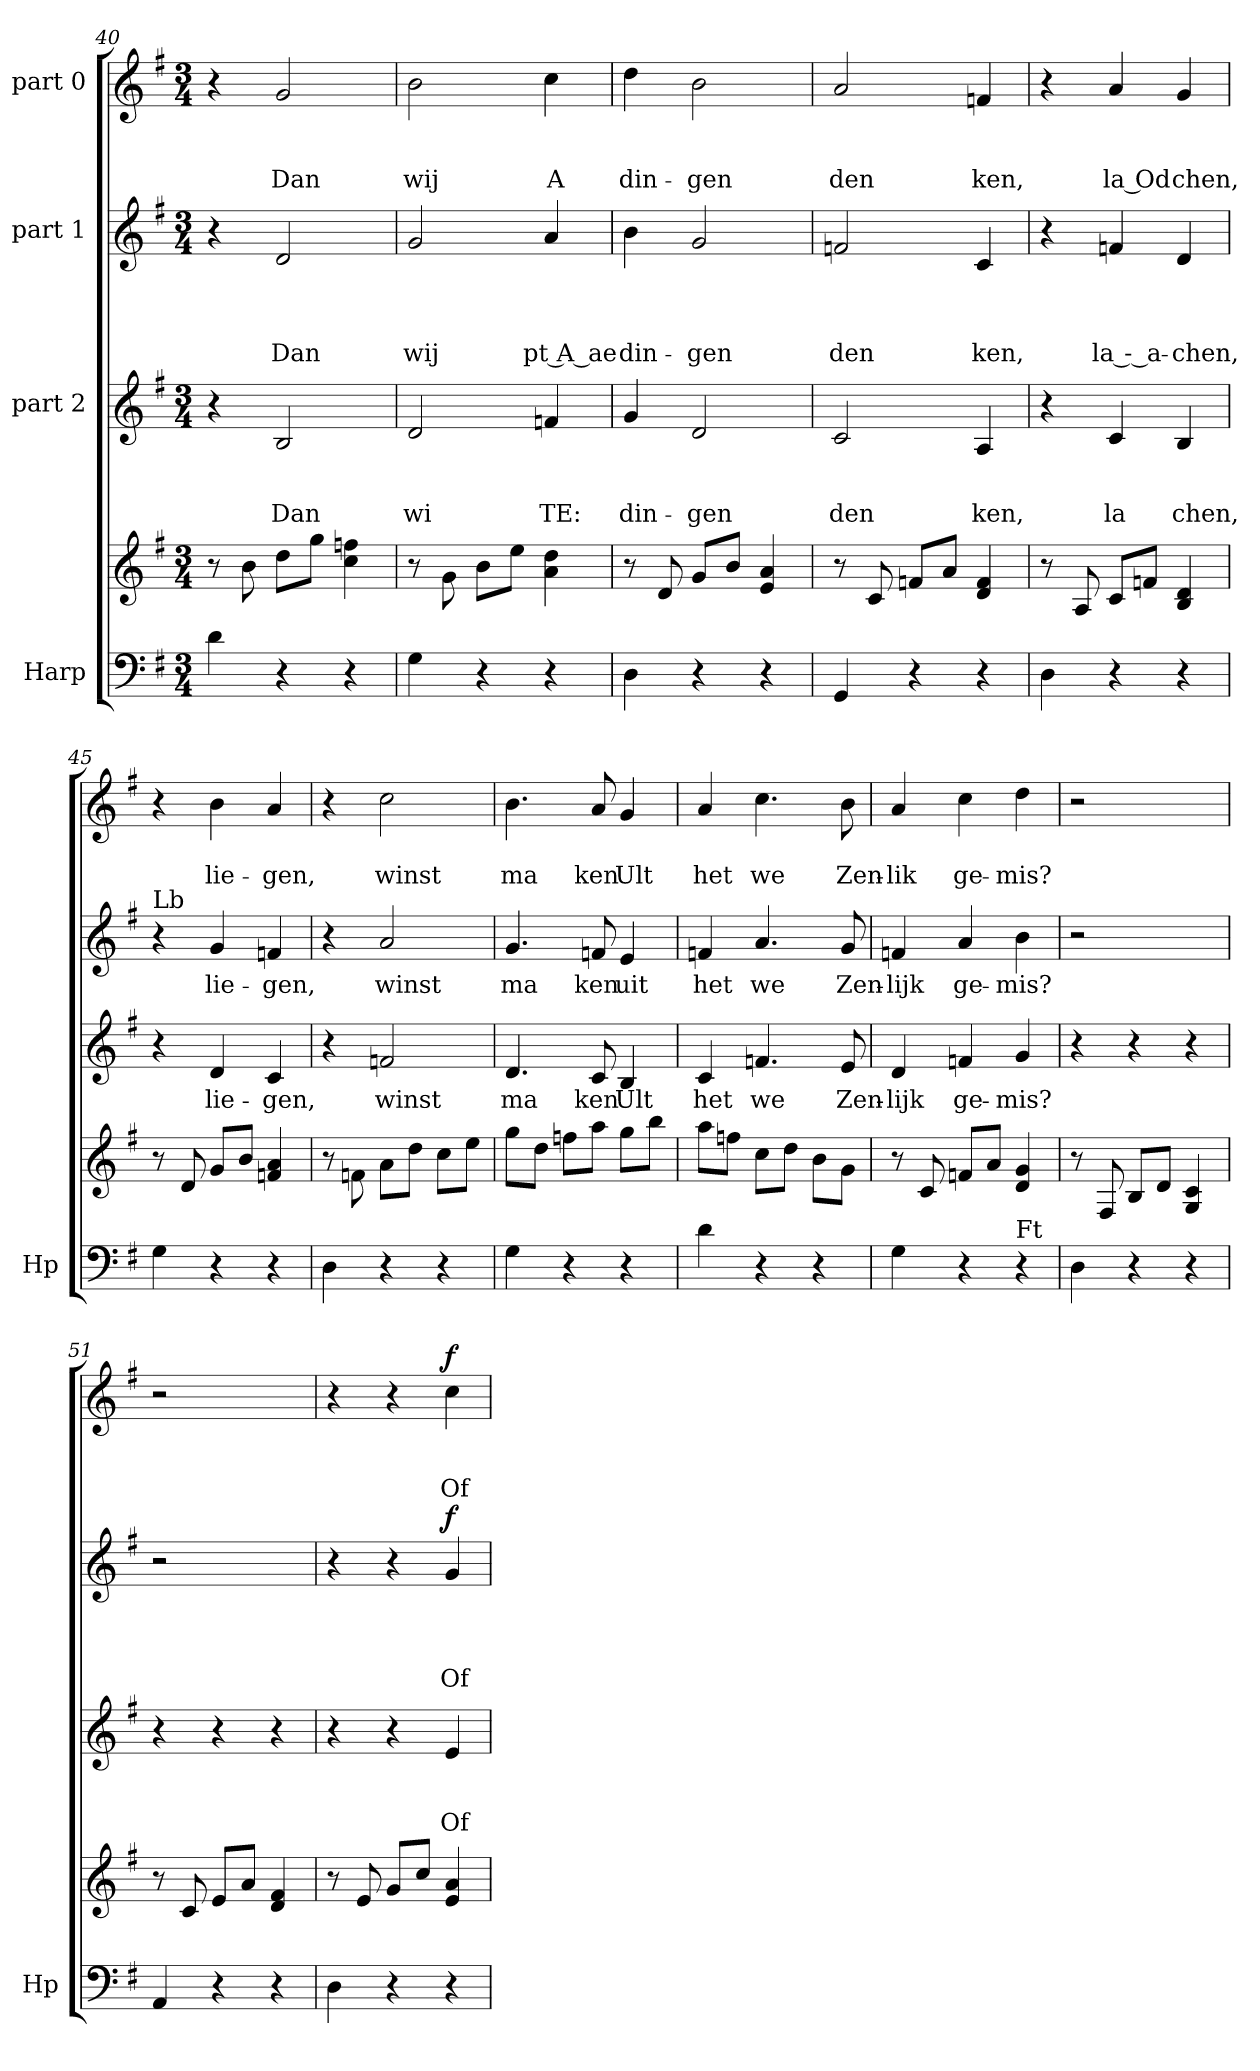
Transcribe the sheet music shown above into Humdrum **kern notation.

**kern	**kern	**kern	**text	**text	**text	**kern	**text	**text	**text	**text	**dynam	**kern	**text	**text	**text	**dynam
*part4	*part4	*part3	*part3	*part3	*part3	*part2	*part2	*part2	*part2	*part2	*part2	*part1	*part1	*part1	*part1	*part1
*staff5	*staff4	*staff3	*staff3	*staff3	*staff3	*staff2	*staff2	*staff2	*staff2	*staff2	*staff2	*staff1	*staff1	*staff1	*staff1	*staff1
*I"Harp	*	*I"part 2	*	*	*	*I"part 1	*	*	*	*	*	*I"part 0	*	*	*	*
*I'Hp	*	*	*	*	*	*	*	*	*	*	*	*	*	*	*	*
*clefF4	*clefG2	*clefG2	*	*	*	*clefG2	*	*	*	*	*	*clefG2	*	*	*	*
*k[f#]	*k[f#]	*k[f#]	*	*	*	*k[f#]	*	*	*	*	*	*k[f#]	*	*	*	*
*M3/4	*M3/4	*M3/4	*	*	*	*M3/4	*	*	*	*	*	*M3/4	*	*	*	*
=40	=40	=40	=40	=40	=40	=40	=40	=40	=40	=40	=40	=40	=40	=40	=40	=40
4d\	8r	4r	.	.	.	4r	.	.	.	.	.	4r	.	.	.	.
.	8b\	.	.	.	.	.	.	.	.	.	.	.	.	.	.	.
!	!	!	!	!	!LO:LY:b	!	!	!	!	!LO:LY:b	!	!	!	!	!LO:LY:b	!
4r	8dd\L	2B/	.	.	Dan	2d/	.	.	.	Dan	.	2g/	.	.	Dan	.
.	8gg\J	.	.	.	.	.	.	.	.	.	.	.	.	.	.	.
4r	4cc\ 4ffn\	.	.	.	.	.	.	.	.	.	.	.	.	.	.	.
=41	=41	=41	=41	=41	=41	=41	=41	=41	=41	=41	=41	=41	=41	=41	=41	=41
!	!	!	!	!	!LO:LY:b	!	!	!	!	!LO:LY:b	!	!	!	!	!LO:LY:b	!
4G\	8r	2d/	.	.	wi	2g/	.	.	.	wij	.	2b\	.	.	wij	.
.	8g\	.	.	.	.	.	.	.	.	.	.	.	.	.	.	.
4r	8b\L	.	.	.	.	.	.	.	.	.	.	.	.	.	.	.
.	8ee\J	.	.	.	.	.	.	.	.	.	.	.	.	.	.	.
!	!	!	!	!	!LO:LY:b	!	!	!	!	!LO:LY:b	!	!	!	!	!LO:LY:b	!
4r	4a\ 4dd\	4fn/	.	.	TE:	4a/	.	.	.	pt A ae	.	4cc\	.	.	A	.
=42	=42	=42	=42	=42	=42	=42	=42	=42	=42	=42	=42	=42	=42	=42	=42	=42
!	!	!	!	!	!LO:LY:b	!	!	!	!	!LO:LY:b	!	!	!	!	!LO:LY:b	!
4D\	8r	4g/	.	.	din -	4b\	.	.	.	din -	.	4dd\	.	.	din -	.
.	8d/	.	.	.	.	.	.	.	.	.	.	.	.	.	.	.
!	!	!	!	!	!LO:LY:b	!	!	!	!	!LO:LY:b	!	!	!	!	!LO:LY:b	!
4r	8g/L	2d/	.	.	gen	2g/	.	.	.	gen	.	2b\	.	.	gen	.
.	8b/J	.	.	.	.	.	.	.	.	.	.	.	.	.	.	.
4r	4e/ 4a/	.	.	.	.	.	.	.	.	.	.	.	.	.	.	.
=43	=43	=43	=43	=43	=43	=43	=43	=43	=43	=43	=43	=43	=43	=43	=43	=43
!	!	!	!	!	!LO:LY:b	!	!	!	!	!LO:LY:b	!	!	!	!	!LO:LY:b	!
4GG/	8r	2c/	.	.	den	2fn/	.	.	.	den	.	2a/	.	.	den	.
.	8c/	.	.	.	.	.	.	.	.	.	.	.	.	.	.	.
4r	8fn/L	.	.	.	.	.	.	.	.	.	.	.	.	.	.	.
.	8a/J	.	.	.	.	.	.	.	.	.	.	.	.	.	.	.
!	!	!	!	!	!LO:LY:b	!	!	!	!	!LO:LY:b	!	!	!	!	!LO:LY:b	!
4r	4d/ 4f/	4A/	.	.	ken,	4c/	.	.	.	ken,	.	4fn/	.	.	ken,	.
=44	=44	=44	=44	=44	=44	=44	=44	=44	=44	=44	=44	=44	=44	=44	=44	=44
4D\	8r	4r	.	.	.	4r	.	.	.	.	.	4r	.	.	.	.
.	8A/	.	.	.	.	.	.	.	.	.	.	.	.	.	.	.
!	!	!	!	!	!LO:LY:b	!	!	!	!	!LO:LY:b	!	!	!	!	!LO:LY:b	!
4r	8c/L	4c/	.	.	la	4fn/	.	.	.	la - a-	.	4a/	.	.	la Od	.
.	8fn/J	.	.	.	.	.	.	.	.	.	.	.	.	.	.	.
!	!	!	!	!	!LO:LY:b	!	!	!	!	!LO:LY:b	!	!	!	!	!LO:LY:b	!
4r	4B/ 4d/	4B/	.	.	chen,	4d/	.	.	.	chen,	.	4g/	.	.	chen,	.
!!LO:PB:g=z
=45	=45	=45	=45	=45	=45	=45	=45	=45	=45	=45	=45	=45	=45	=45	=45	=45
!	!	!	!	!	!	!LO:TX:a:t=Lb	!	!	!	!	!	!	!	!	!	!
4G\	8r	4r	.	.	.	4r	.	.	.	.	.	4r	.	.	.	.
.	8d/	.	.	.	.	.	.	.	.	.	.	.	.	.	.	.
!	!	!	!LO:LY:b	!	!	!	!LO:LY:b	!	!	!	!	!	!	!LO:LY:b	!	!
4r	8g/L	4d/	lie -	.	.	4g/	lie -	.	.	.	.	4b\	.	lie -	.	.
.	8b/J	.	.	.	.	.	.	.	.	.	.	.	.	.	.	.
!	!	!	!LO:LY:b	!	!	!	!LO:LY:b	!	!	!	!	!	!	!LO:LY:b	!	!
4r	4fn/ 4a/	4c/	gen,	.	.	4fn/	gen,	.	.	.	.	4a/	.	gen,	.	.
=46	=46	=46	=46	=46	=46	=46	=46	=46	=46	=46	=46	=46	=46	=46	=46	=46
4D\	8r	4r	.	.	.	4r	.	.	.	.	.	4r	.	.	.	.
.	8fn\	.	.	.	.	.	.	.	.	.	.	.	.	.	.	.
!	!	!	!LO:LY:b	!	!	!	!LO:LY:b	!	!	!	!	!	!	!LO:LY:b	!	!
4r	8a\L	2fn/	winst	.	.	2a/	winst	.	.	.	.	2cc\	.	winst	.	.
.	8dd\J	.	.	.	.	.	.	.	.	.	.	.	.	.	.	.
4r	8cc\L	.	.	.	.	.	.	.	.	.	.	.	.	.	.	.
.	8ee\J	.	.	.	.	.	.	.	.	.	.	.	.	.	.	.
=47	=47	=47	=47	=47	=47	=47	=47	=47	=47	=47	=47	=47	=47	=47	=47	=47
!	!	!	!LO:LY:b	!	!	!	!LO:LY:b	!	!	!	!	!	!	!LO:LY:b	!	!
4G\	8gg\L	4.d/	ma	.	.	4.g/	ma	.	.	.	.	4.b\	.	ma	.	.
.	8dd\J	.	.	.	.	.	.	.	.	.	.	.	.	.	.	.
4r	8ffn\L	.	.	.	.	.	.	.	.	.	.	.	.	.	.	.
!	!	!	!LO:LY:b	!	!	!	!LO:LY:b	!	!	!	!	!	!	!LO:LY:b	!	!
.	8aa\J	8c/	ken	.	.	8fn/	ken	.	.	.	.	8a/	.	ken	.	.
!	!	!	!LO:LY:b	!	!	!	!LO:LY:b	!	!	!	!	!	!	!LO:LY:b	!	!
4r	8gg\L	4B/	Ult	.	.	4e/	uit	.	.	.	.	4g/	.	Ult	.	.
.	8bb\J	.	.	.	.	.	.	.	.	.	.	.	.	.	.	.
=48	=48	=48	=48	=48	=48	=48	=48	=48	=48	=48	=48	=48	=48	=48	=48	=48
!	!	!	!LO:LY:b	!	!	!	!LO:LY:b	!	!	!	!	!	!	!LO:LY:b	!	!
4d\	8aa\L	4c/	het	.	.	4fn/	het	.	.	.	.	4a/	.	het	.	.
.	8ffn\J	.	.	.	.	.	.	.	.	.	.	.	.	.	.	.
!	!	!	!LO:LY:b	!	!	!	!LO:LY:b	!	!	!	!	!	!	!LO:LY:b	!	!
4r	8cc\L	4.fn/	we	.	.	4.a/	we	.	.	.	.	4.cc\	.	we	.	.
.	8dd\J	.	.	.	.	.	.	.	.	.	.	.	.	.	.	.
4r	8b\L	.	.	.	.	.	.	.	.	.	.	.	.	.	.	.
!	!	!	!LO:LY:b	!	!	!	!LO:LY:b	!	!	!	!	!	!	!LO:LY:b	!	!
.	8g\J	8e/	Zen -	.	.	8g/	Zen -	.	.	.	.	8b\	.	Zen -	.	.
=49	=49	=49	=49	=49	=49	=49	=49	=49	=49	=49	=49	=49	=49	=49	=49	=49
!	!	!	!LO:LY:b	!	!	!	!LO:LY:b	!	!	!	!	!	!	!LO:LY:b	!	!
4G\	8r	4d/	lijk	.	.	4fn/	lijk	.	.	.	.	4a/	.	lik	.	.
.	8c/	.	.	.	.	.	.	.	.	.	.	.	.	.	.	.
!	!	!	!LO:LY:b	!	!	!	!LO:LY:b	!	!	!	!	!	!	!LO:LY:b	!	!
4r	8fn/L	4fn/	ge-	.	.	4a/	ge-	.	.	.	.	4cc\	.	ge-	.	.
.	8a/J	.	.	.	.	.	.	.	.	.	.	.	.	.	.	.
!LO:TX:a:t=Ft	!	!	!	!	!	!	!	!	!	!	!	!	!	!	!	!
!	!	!	!LO:LY:b	!	!	!	!LO:LY:b	!	!	!	!	!	!	!LO:LY:b	!	!
4r	4d/ 4g/	4g/	mis?	.	.	4b\	mis?	.	.	.	.	4dd\	.	mis?	.	.
=50	=50	=50	=50	=50	=50	=50	=50	=50	=50	=50	=50	=50	=50	=50	=50	=50
4D\	8r	4r	.	.	.	2r	.	.	.	.	.	2r	.	.	.	.
.	8F#/	.	.	.	.	.	.	.	.	.	.	.	.	.	.	.
4r	8B/L	4r	.	.	.	.	.	.	.	.	.	.	.	.	.	.
.	8d/J	.	.	.	.	.	.	.	.	.	.	.	.	.	.	.
4r	4G/ 4c/	4r	.	.	.	4ryy	.	.	.	.	.	4ryy	.	.	.	.
!!LO:LB:g=z
=51	=51	=51	=51	=51	=51	=51	=51	=51	=51	=51	=51	=51	=51	=51	=51	=51
4AA/	8r	4r	.	.	.	2r	.	.	.	.	.	2r	.	.	.	.
.	8c/	.	.	.	.	.	.	.	.	.	.	.	.	.	.	.
4r	8e/L	4r	.	.	.	.	.	.	.	.	.	.	.	.	.	.
.	8a/J	.	.	.	.	.	.	.	.	.	.	.	.	.	.	.
4r	4d/ 4f#/	4r	.	.	.	4ryy	.	.	.	.	.	4ryy	.	.	.	.
=52	=52	=52	=52	=52	=52	=52	=52	=52	=52	=52	=52	=52	=52	=52	=52	=52
4D\	8r	4r	.	.	.	4r	.	.	.	.	.	4r	.	.	.	.
.	8e/	.	.	.	.	.	.	.	.	.	.	.	.	.	.	.
4r	8g/L	4r	.	.	.	4r	.	.	.	.	.	4r	.	.	.	.
.	8cc/J	.	.	.	.	.	.	.	.	.	.	.	.	.	.	.
!	!	!	!	!	!LO:LY:b	!	!	!	!	!LO:LY:b	!LO:DY:b	!	!	!	!LO:LY:b	!LO:DY:b
4r	4e/ 4a/	4e/	.	.	Of	4g/	.	.	.	Of	f	4cc\	.	.	Of	f
=	=	=	=	=	=	=	=	=	=	=	=	=	=	=	=	=
*-	*-	*-	*-	*-	*-	*-	*-	*-	*-	*-	*-	*-	*-	*-	*-	*-
